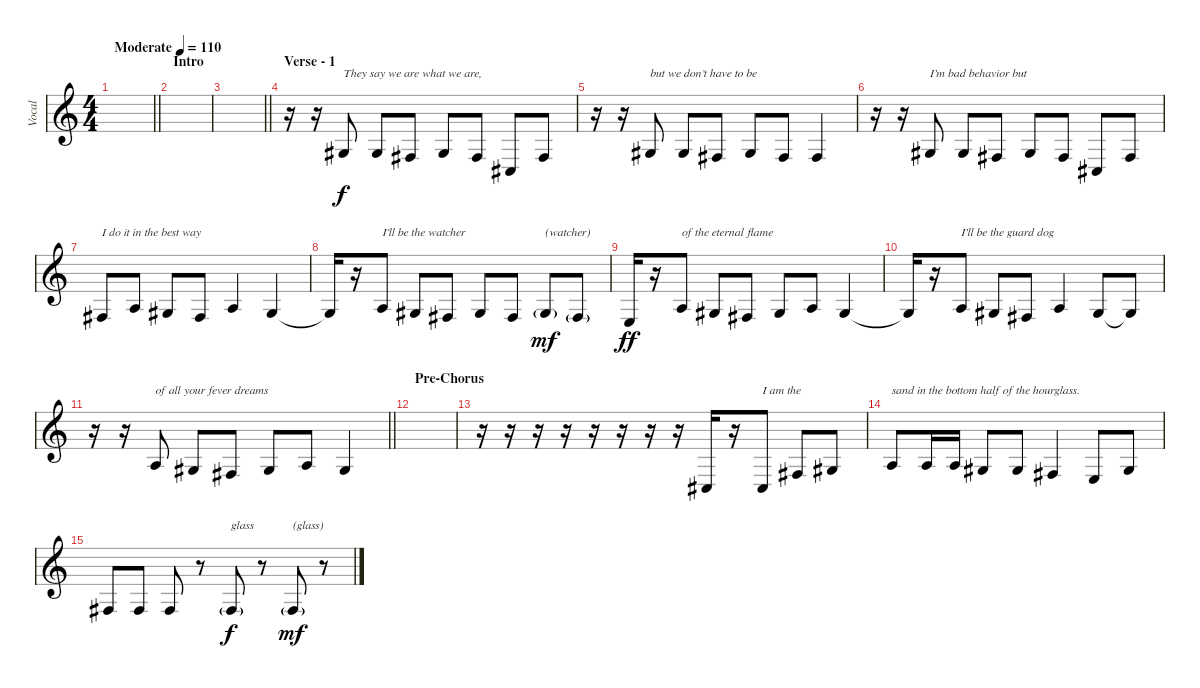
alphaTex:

\track ("Vocal" "Vocal") {instrument lead2sawtooth}
\staff {score}
\tuning (E4 B3 G3 D3 A2 E2) {hide}
\ts (4 4)
\tempo (110 "Moderate")
\clef g2
\barLineRight lightlight
\ks c
|
\section ("" "Intro")
|
\barLineRight lightlight
|
\section ("" "Verse - 1")
r.16 r.16 1.3.8{txt "They say we are what we are,"} 1.3.8 4.4.8 1.3.8 4.4.8 4.5.8 4.4.8 |
r.16 r.16 1.3.8{txt "but we don’t have to be"} 1.3.8 4.4.8 1.3.8 4.4.8 4.4.4 |
r.16 r.16 1.3.8{txt "I’m bad behavior but"} 1.3.8 4.4.8 1.3.8 4.4.8 4.5.8 4.4.8 |
4.4.8{txt "I do it in the best way"} 2.3.8 1.3.8 4.4.8 2.3.4 1.3.4 |
1.3{t}.16 r.16 2.3.8{txt "I’ll be the watcher"} 1.3.8 4.4.8 1.3.8 4.4.8 1.3{g}.8{txt "(watcher)" dy mf} 4.4{g}.8 |
2.4{pm}.16{dy ff} r.16 2.3.8{txt "of the eternal flame"} 1.3.8 4.4.8 1.3.8 2.3.8 1.3.4 |
1.3{t}.16 r.16 2.3.8{txt "I’ll be the guard dog"} 1.3.8 4.4.8 2.3.4 1.3.8 1.3{t}.8 |
\barLineRight lightlight
r.16 r.16 2.3.8{txt "of all your fever dreams"} 1.3.8 4.4.8 1.3.8 2.3.8 1.3.4 |
\section ("" "Pre-Chorus")
|
r.16 r.16 r.16 r.16 r.16 r.16 r.16 r.16 4.5{pm}.16 r.16 4.5.8{txt "I am the "} 4.4.8 1.3.8 |
2.3.8{txt "sand in the bottom half of the hourglass."} 2.3.16 2.3.16 1.3.8 1.3.8 4.4.4 2.4.8 1.3.8 |
4.4.8 4.4.8 4.4.8 r.8 4.4{g}.8{txt "glass" dy f} r.8 4.4{g}.8{txt "(glass)" dy mf} r.8
